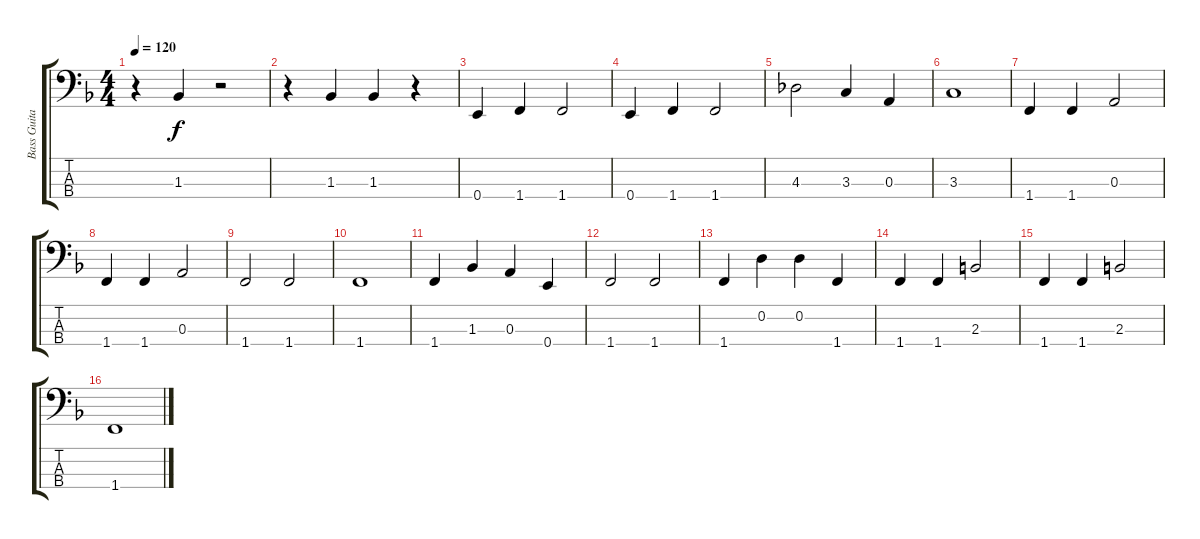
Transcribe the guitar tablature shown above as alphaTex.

\track ("Bass Guitar" "Bass Guita") {instrument acousticbass}
\staff {score tabs}
\tuning (G2 D2 A1 E1) {hide}
\ts (4 4)
\tempo 120
\clef f4
\ks f
r.4{dy f} 1.3.4 r.2 |
r.4 1.3.4 1.3.4 r.4 |
0.4.4 1.4.4 1.4.2 |
0.4.4 1.4.4 1.4.2 |
4.3.2 3.3.4 0.3.4 |
3.3.1 |
1.4.4 1.4.4 0.3.2 |
1.4.4 1.4.4 0.3.2 |
1.4.2 1.4.2 |
1.4.1 |
1.4.4 1.3.4 0.3.4 0.4.4 |
1.4.2 1.4.2 |
1.4.4 0.2.4 0.2.4 1.4.4 |
1.4.4 1.4.4 2.3.2 |
1.4.4 1.4.4 2.3.2 |
1.4.1
